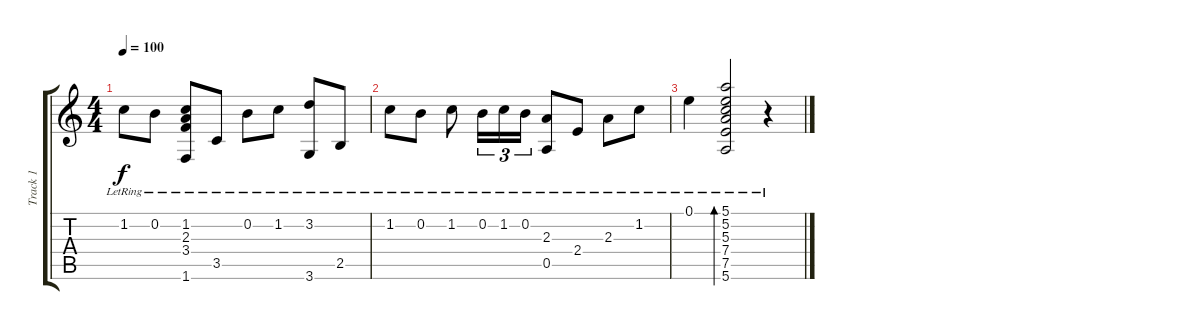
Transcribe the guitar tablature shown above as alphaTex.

\track ("Track 1" "Track 1") {instrument acousticguitarnylon}
\staff {score tabs}
\tuning (E4 B3 G3 D3 A2 E2) {hide}
\ts (4 4)
\tempo 100
\clef g2
\ks c
1.2{lr}.8{dy f} 0.2{lr}.8 (1.2{lr} 2.3{lr} 3.4{lr} 1.6{lr}).8 3.5{lr}.8 0.2{lr}.8 1.2{lr}.8 (3.2{lr} 3.6{lr}).8 2.5{lr}.8 |
1.2{lr}.8 0.2{lr}.8 1.2{lr}.8 0.2{lr}.16{tu (3 2)} 1.2{lr}.16{tu (3 2)} 0.2{lr}.16{tu (3 2)} (2.3{lr} 0.5{lr}).8 2.4{lr}.8 2.3{lr}.8 1.2{lr}.8 |
0.1{lr}.4 (5.1{lr} 5.2{lr} 5.3{lr} 7.4{lr} 7.5{lr} 5.6{lr}).2{bd 480} r.4
